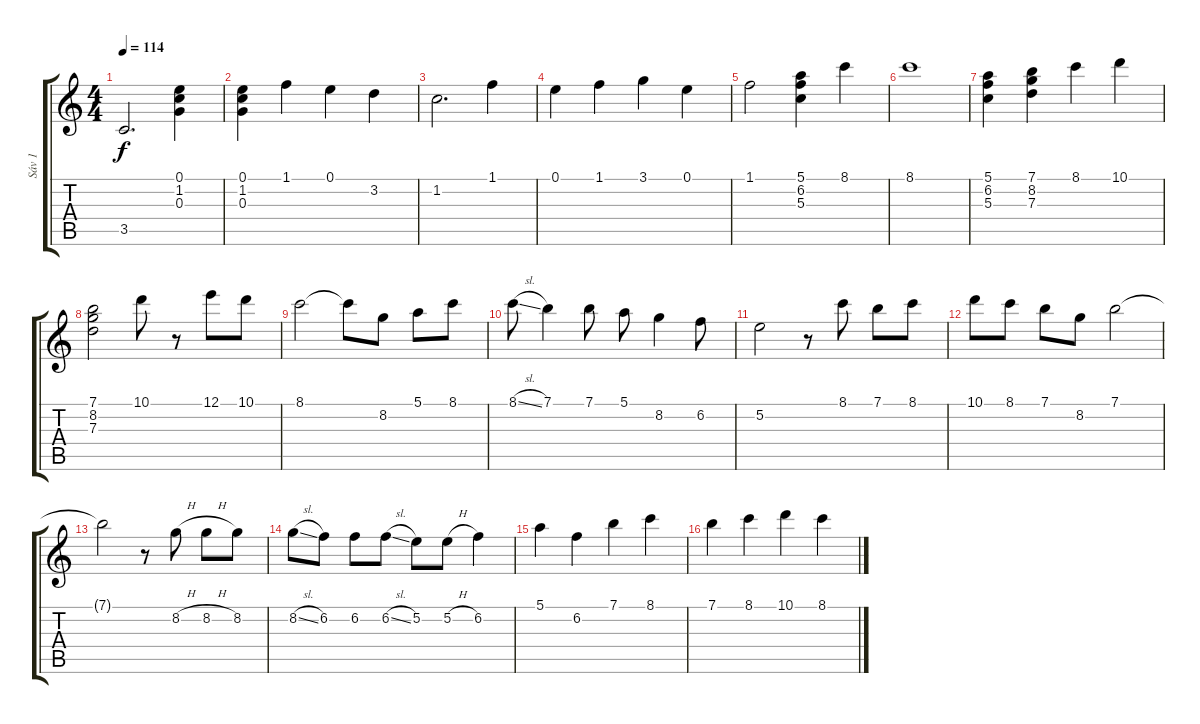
\track ("Sáv 1" "Sáv 1") {instrument acousticguitarsteel}
\staff {score tabs}
\tuning (E4 B3 G3 D3 A2 E2) {hide}
\ts (4 4)
\tempo 114
\clef g2
\ks c
3.5.2{d dy f} (0.1 1.2 0.3).4 |
(0.1 1.2 0.3).4 1.1.4 0.1.4 3.2.4 |
1.2.2{d} 1.1.4 |
0.1.4 1.1.4 3.1.4 0.1.4 |
1.1.2 (5.1 6.2 5.3).4 8.1.4 |
8.1.1 |
(5.1 6.2 5.3).4 (7.1 8.2 7.3).4 8.1.4 10.1.4 |
(7.1 8.2 7.3).2 10.1.8 r.8 12.1.8 10.1.8 |
8.1.2 8.1{t}.8 8.2.8 5.1.8 8.1.8 |
8.1{sl}.8 7.1.4 7.1.8 5.1.8 8.2.4 6.2.8 |
5.2.2 r.8 8.1.8 7.1.8 8.1.8 |
10.1.8 8.1.8 7.1.8 8.2.8 7.1.2 |
7.1{t}.2 r.8 8.2{h}.8 8.2{h}.8 8.2.8 |
8.2{sl}.8 6.2.8 6.2.8 6.2{sl}.8 5.2.8 5.2{h}.8 6.2.4 |
5.1.4 6.2.4 7.1.4 8.1.4 |
7.1.4 8.1.4 10.1.4 8.1.4
